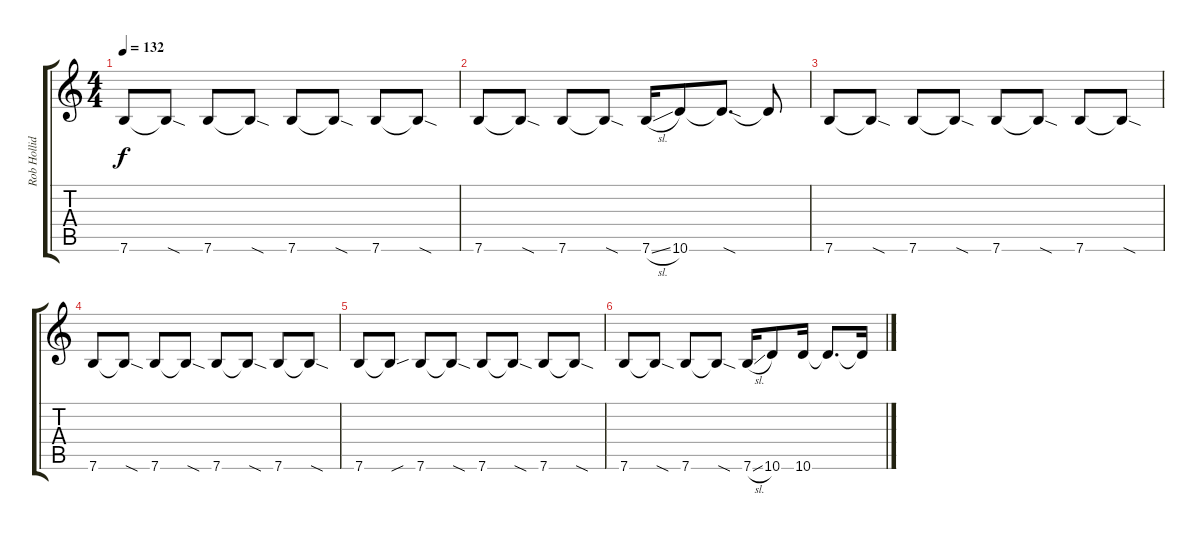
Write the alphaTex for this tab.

\track ("Rob Holliday" "Rob Hollid") {instrument acousticguitarnylon}
\staff {score tabs}
\tuning (E4 B3 G3 D3 A2 E2) {hide}
\ts (4 4)
\tempo 132
\clef g2
\ks c
7.6.8{dy f balance 0} 7.6{sod t}.8 7.6.8{balance 16} 7.6{sod t}.8 7.6.8{balance 0} 7.6{sod t}.8 7.6.8{balance 16} 7.6{sod t}.8 |
7.6.8{balance 0} 7.6{sod t}.8 7.6.8{balance 16} 7.6{sod t}.8 7.6{sl}.16{balance 0} 10.6.8 10.6{sod t}.8{d} 10.6{t}.8 |
7.6.8{balance 0} 7.6{sod t}.8 7.6.8{balance 16} 7.6{sod t}.8 7.6.8{balance 0} 7.6{sod t}.8 7.6.8{balance 16} 7.6{sod t}.8 |
7.6.8{balance 0} 7.6{sod t}.8 7.6.8{balance 16} 7.6{sod t}.8 7.6.8{balance 0} 7.6{sod t}.8 7.6.8{balance 16} 7.6{sod t}.8 |
7.6.8{balance 0} 7.6{sou t}.8 7.6.8{balance 16} 7.6{sod t}.8 7.6.8{balance 0} 7.6{sod t}.8 7.6.8{balance 16} 7.6{sod t}.8 |
7.6.8{balance 0} 7.6{sod t}.8 7.6.8{balance 16} 7.6{sod t}.8 7.6{sl}.16{balance 0} 10.6.8 10.6.16 10.6{t}.8{d} 10.6{t}.16
